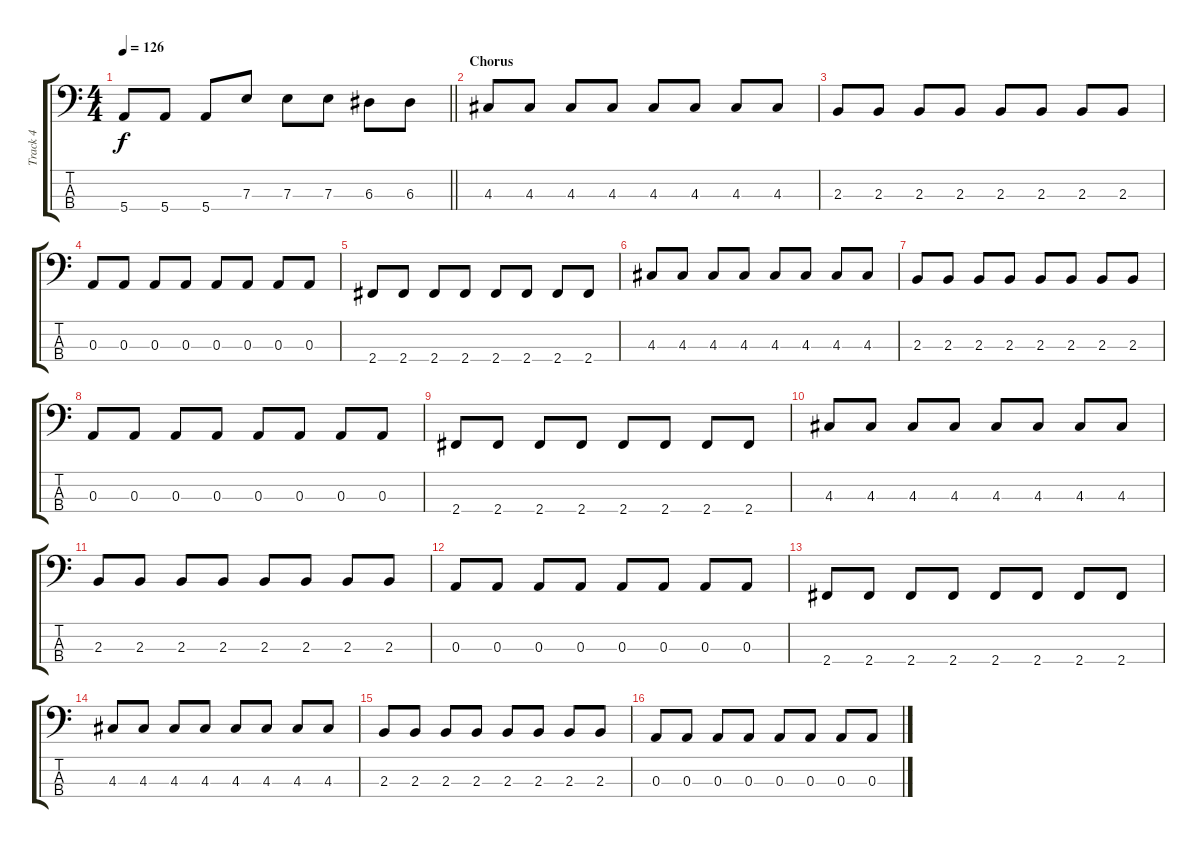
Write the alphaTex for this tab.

\track ("Track 4" "Track 4") {instrument electricbassfinger}
\staff {score tabs}
\tuning (G2 D2 A1 E1) {hide}
\ts (4 4)
\tempo 126
\clef f4
\barLineRight lightlight
\ks c
5.4.8{dy f} 5.4.8 5.4.8 7.3.8 7.3.8 7.3.8 6.3.8 6.3.8 |
\section ("" "Chorus")
4.3.8 4.3.8 4.3.8 4.3.8 4.3.8 4.3.8 4.3.8 4.3.8 |
2.3.8 2.3.8 2.3.8 2.3.8 2.3.8 2.3.8 2.3.8 2.3.8 |
0.3.8 0.3.8 0.3.8 0.3.8 0.3.8 0.3.8 0.3.8 0.3.8 |
2.4.8 2.4.8 2.4.8 2.4.8 2.4.8 2.4.8 2.4.8 2.4.8 |
4.3.8 4.3.8 4.3.8 4.3.8 4.3.8 4.3.8 4.3.8 4.3.8 |
2.3.8 2.3.8 2.3.8 2.3.8 2.3.8 2.3.8 2.3.8 2.3.8 |
0.3.8 0.3.8 0.3.8 0.3.8 0.3.8 0.3.8 0.3.8 0.3.8 |
2.4.8 2.4.8 2.4.8 2.4.8 2.4.8 2.4.8 2.4.8 2.4.8 |
4.3.8 4.3.8 4.3.8 4.3.8 4.3.8 4.3.8 4.3.8 4.3.8 |
2.3.8 2.3.8 2.3.8 2.3.8 2.3.8 2.3.8 2.3.8 2.3.8 |
0.3.8 0.3.8 0.3.8 0.3.8 0.3.8 0.3.8 0.3.8 0.3.8 |
2.4.8 2.4.8 2.4.8 2.4.8 2.4.8 2.4.8 2.4.8 2.4.8 |
4.3.8 4.3.8 4.3.8 4.3.8 4.3.8 4.3.8 4.3.8 4.3.8 |
2.3.8 2.3.8 2.3.8 2.3.8 2.3.8 2.3.8 2.3.8 2.3.8 |
0.3.8 0.3.8 0.3.8 0.3.8 0.3.8 0.3.8 0.3.8 0.3.8
